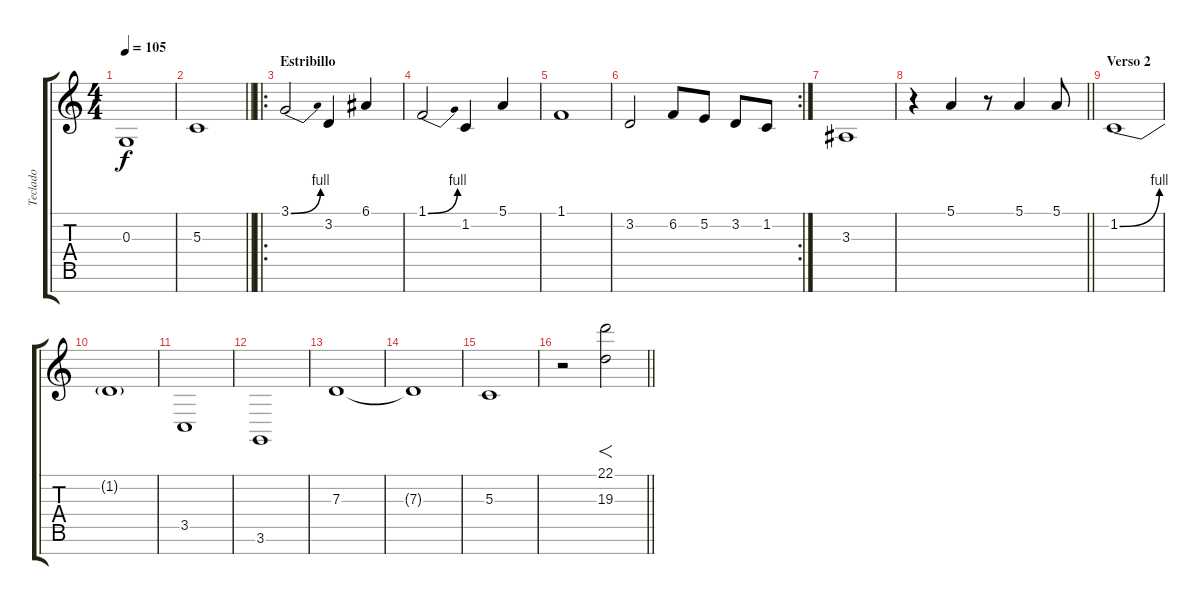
\track ("Teclado" "Teclado") {instrument synthstrings1}
\staff {score tabs}
\tuning (E4 B3 G3 D3 A2 E2 B1) {hide}
\ts (4 4)
\tempo 105
\clef g2
\ks c
0.3.1{dy f} |
\barLineRight lightlight
5.3.1 |
\ro
\section ("" "Estribillo")
3.1{be (bend 0 0 60 4)}.2{volume 13} 3.2.4 6.1.4 |
1.1{be (bend 0 0 60 4)}.2 1.2.4 5.1.4 |
1.1.1 |
\rc 2
3.2.2 6.2.8 5.2.8 3.2.8 1.2.8 |
3.3.1 |
\barLineRight lightlight
r.4{instrument orchestrahit} 5.1.4 r.8 5.1.4 5.1.8 |
\section ("" "Verso 2")
1.2{be (bend 0 0 60 4)}.1{instrument synthstrings1} |
1.2{t}.1 |
3.5.1 |
3.6.1 |
7.3.1 |
7.3{t}.1 |
5.3.1 |
\barLineRight lightlight
r.2{volume 10} (22.1 19.3).2{f}
